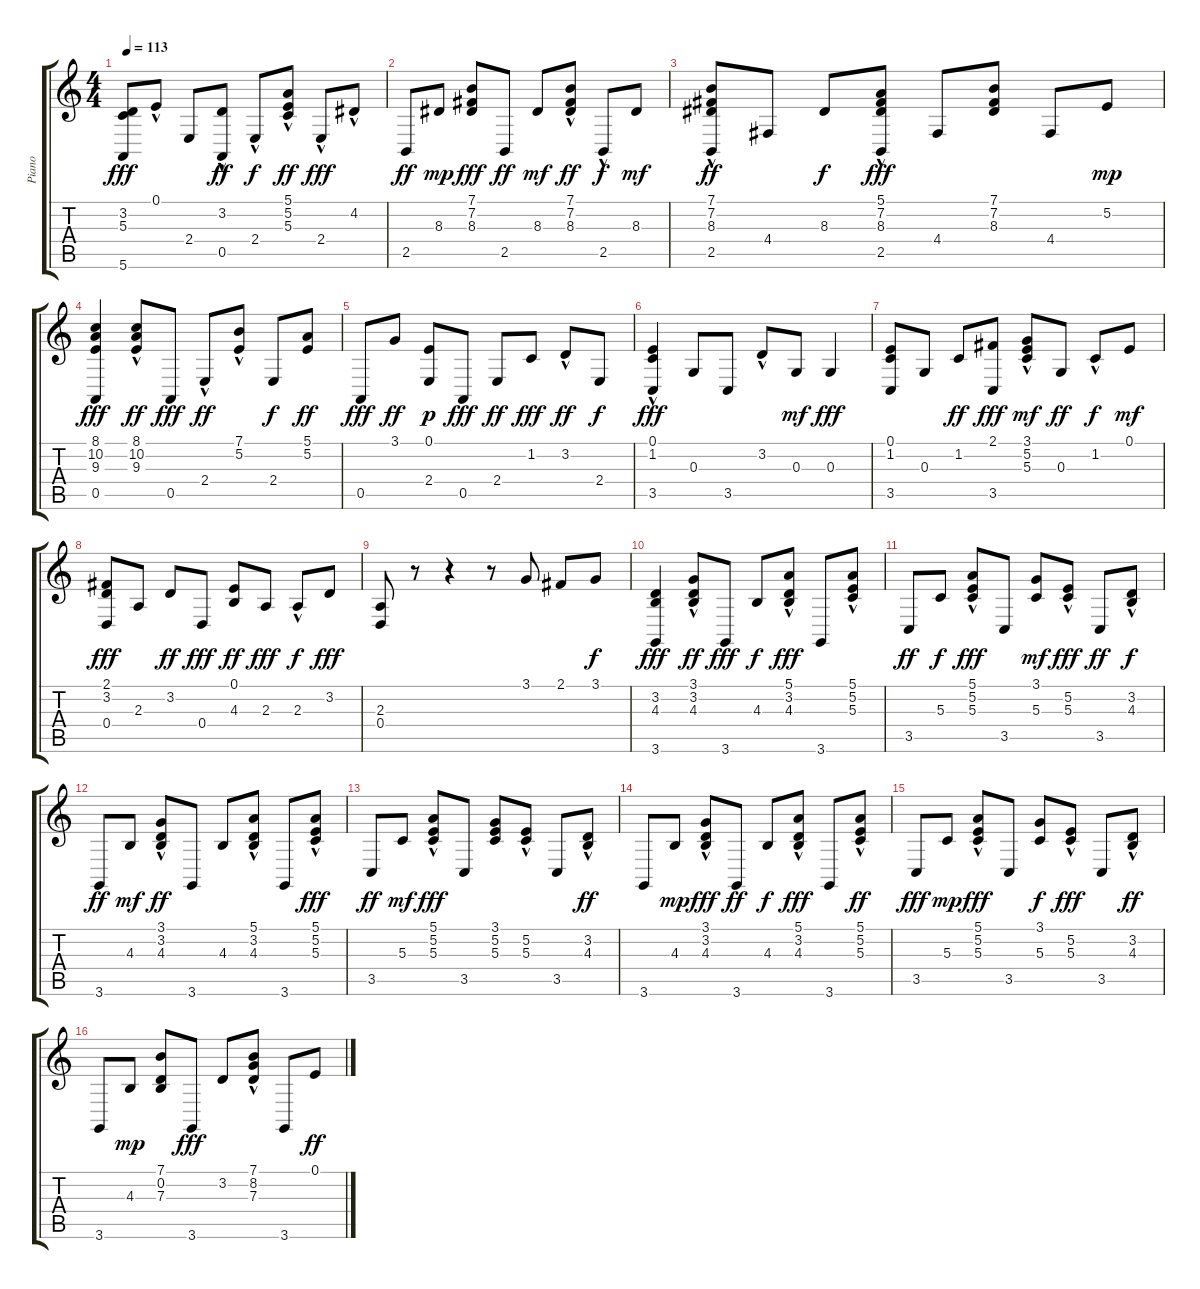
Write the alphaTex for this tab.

\track ("Piano" "Piano") {instrument acousticgrandpiano}
\staff {score tabs}
\tuning (E4 B3 G3 D3 A2 E2) {hide}
\ts (4 4)
\tempo 113
\clef g2
\ks c
(3.2 5.3 5.6).8{dy fff} 0.1{hac}.8 2.4.8 (3.2{hac} 0.5).8{dy ff} 2.4{hac}.8{dy f} (5.1{hac} 5.2 5.3).8{dy ff} 2.4{hac}.8{dy fff} 4.2{hac}.8 |
2.5.8{dy ff} 8.3.8{dy mp} (7.1 7.2 8.3).8{dy fff} 2.5.8{dy ff} 8.3.8{dy mf} (7.1 7.2{hac} 8.3).8{dy ff} 2.5{hac}.8{dy f} 8.3.8{dy mf} |
(7.1 7.2{hac} 8.3{hac} 2.5).8{dy ff} 4.4.8 8.3.8{dy f} (5.1{hac} 7.2{hac} 8.3{hac} 2.5).8{dy fff} 4.4.8 (7.1 7.2 8.3).8 4.4.8 5.2.8{dy mp} |
(8.1 10.2 9.3 0.5).4{dy fff} (8.1{hac} 10.2{hac} 9.3{hac}).8{dy ff} 0.5.8{dy fff} 2.4{hac}.8{dy ff} (7.1 5.2{hac}).8 2.4.8{dy f} (5.1 5.2).8{dy ff} |
0.5.8{dy fff} 3.1.8{dy ff} (0.1 2.4).8{dy p} 0.5.8{dy fff} 2.4.8{dy ff} 1.2.8{dy fff} 3.2{hac}.8{dy ff} 2.4.8{dy f} |
(0.1{hac} 1.2 3.5).4{dy fff} 0.3.8 3.5.8 3.2{hac}.8 0.3.8{dy mf} 0.3.4{dy fff} |
(0.1 1.2 3.5).8 0.3.8 1.2.8{dy ff} (2.1 3.5).8{dy fff} (3.1{hac} 5.2 5.3).8{dy mf} 0.3.8{dy ff} 1.2{hac}.8{dy f} 0.1.8{dy mf} |
(2.1 3.2 0.4).8{dy fff} 2.3.8 3.2.8{dy ff} 0.4.8{dy fff} (0.1 4.3).8{dy ff} 2.3.8{dy fff} 2.3{hac}.8{dy f} 3.2.8{dy fff} |
(2.3 0.4).8 r.8 r.4 r.8 3.1.8 2.1.8 3.1.8{dy f} |
(3.2 4.3 3.6).4{dy fff} (3.1 3.2 4.3{hac}).8{dy ff} 3.6.8{dy fff} 4.3.8{dy f} (5.1{hac} 3.2{hac} 4.3{hac}).8{dy fff} 3.6.8 (5.1 5.2 5.3{hac}).8 |
3.5.8{dy ff} 5.3.8{dy f} (5.1{hac} 5.2{hac} 5.3{hac}).8{dy fff} 3.5.8 (3.1 5.3).8{dy mf} (5.2 5.3{hac}).8{dy fff} 3.5.8{dy ff} (3.2 4.3{hac}).8{dy f} |
3.6.8{dy ff} 4.3.8{dy mf} (3.1 3.2 4.3{hac}).8{dy ff} 3.6.8 4.3.8 (5.1{hac} 3.2{hac} 4.3{hac}).8 3.6.8 (5.1 5.2 5.3{hac}).8{dy fff} |
3.5.8{dy ff} 5.3.8{dy mf} (5.1{hac} 5.2{hac} 5.3{hac}).8{dy fff} 3.5.8 (3.1 5.2 5.3).8 (5.2{hac} 5.3{hac}).8 3.5.8 (3.2 4.3{hac}).8{dy ff} |
3.6.8 4.3.8{dy mp} (3.1 3.2 4.3{hac}).8{dy fff} 3.6.8{dy ff} 4.3.8{dy f} (5.1{hac} 3.2{hac} 4.3).8{dy fff} 3.6.8 (5.1 5.2 5.3{hac}).8{dy ff} |
3.5.8{dy fff} 5.3.8{dy mp} (5.1{hac} 5.2{hac} 5.3{hac}).8{dy fff} 3.5.8 (3.1 5.3).8{dy f} (5.2{hac} 5.3{hac}).8{dy fff} 3.5.8 (3.2 4.3{hac}).8{dy ff} |
3.6.8 4.3.8{dy mp} (7.1 0.2 7.3).8 3.6.8{dy fff} 3.2.8 (7.1 8.2{hac} 7.3).8 3.6.8 0.1.8{dy ff}
